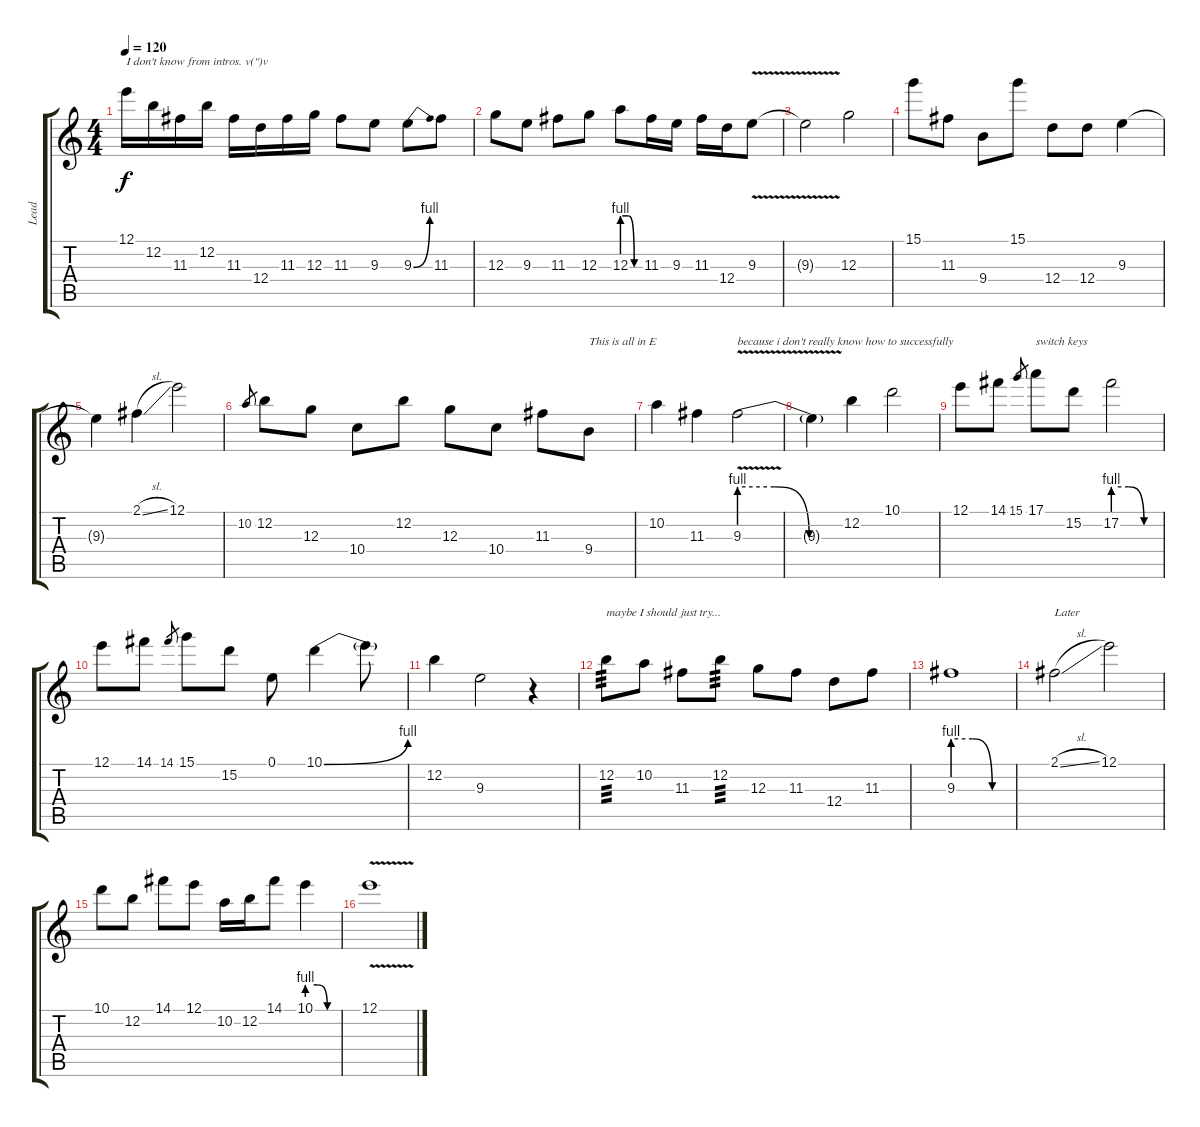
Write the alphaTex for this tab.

\track ("Lead" "Lead") {instrument overdrivenguitar}
\staff {score tabs}
\tuning (E4 B3 G3 D3 A2 E2) {hide}
\ts (4 4)
\tempo 120
\clef g2
\ks c
12.1.16{txt "I don't know from intros. v(\")v" dy f instrument overdrivenguitar} 12.2.16 11.3.16 12.2.16 11.3.16 12.4.16 11.3.16 12.3.16 11.3.8 9.3.8 9.3{be (bend 0 0 60 4)}.8 11.3.8 |
12.3.8 9.3.8 11.3.8 12.3.8 12.3{be (custom 0 4 20 4 40 0 60 0)}.8 11.3.16 9.3.16 11.3.16 12.4.16 9.3{v}.8 |
9.3{t}.2 12.3.2 |
15.1.8 11.3.8 9.4.8 15.1.8 12.4.8 12.4.8 9.3.4 |
9.3{t}.4 2.1{sl}.4 12.1.2 |
10.2.8{gr} 12.2.8 12.3.8 10.4.8 12.2.8 12.3.8 10.4.8 11.3.8 9.4.8{txt "This is all in E"} |
10.2.4 11.3.4 9.3{be (custom 0 4 20 4 40 0 60 0) v}.2{txt "because i don't really know how to successfully"} |
9.3{t}.4 12.2.4 10.1.2 |
12.1.8 14.1.8 15.1.8{gr} 17.1.8{txt "switch keys"} 15.2.8 17.2{be (custom 0 4 20 4 40 0 60 0)}.2 |
12.1.8 14.1.8 14.1.8{gr} 15.1.8 15.2.8 0.1.8 10.1{be (bend 0 0 60 4)}.4 10.1{t}.8 |
12.2.4 9.3.2 r.4 |
12.2.8{txt "maybe I should just try..." tp 3} 10.2.8 11.3.8 12.2.8{tp 3} 12.3.8 11.3.8 12.4.8 11.3.8 |
9.3{be (custom 0 4 20 4 40 0 60 0)}.1 |
2.1{sl}.2{txt "Later"} 12.1.2 |
10.1.8 12.2.8 14.1.8 12.1.8 10.2.16 12.2.16 14.1.8 10.1{be (custom 0 4 20 4 40 0 60 0)}.4 |
12.1{v}.1
